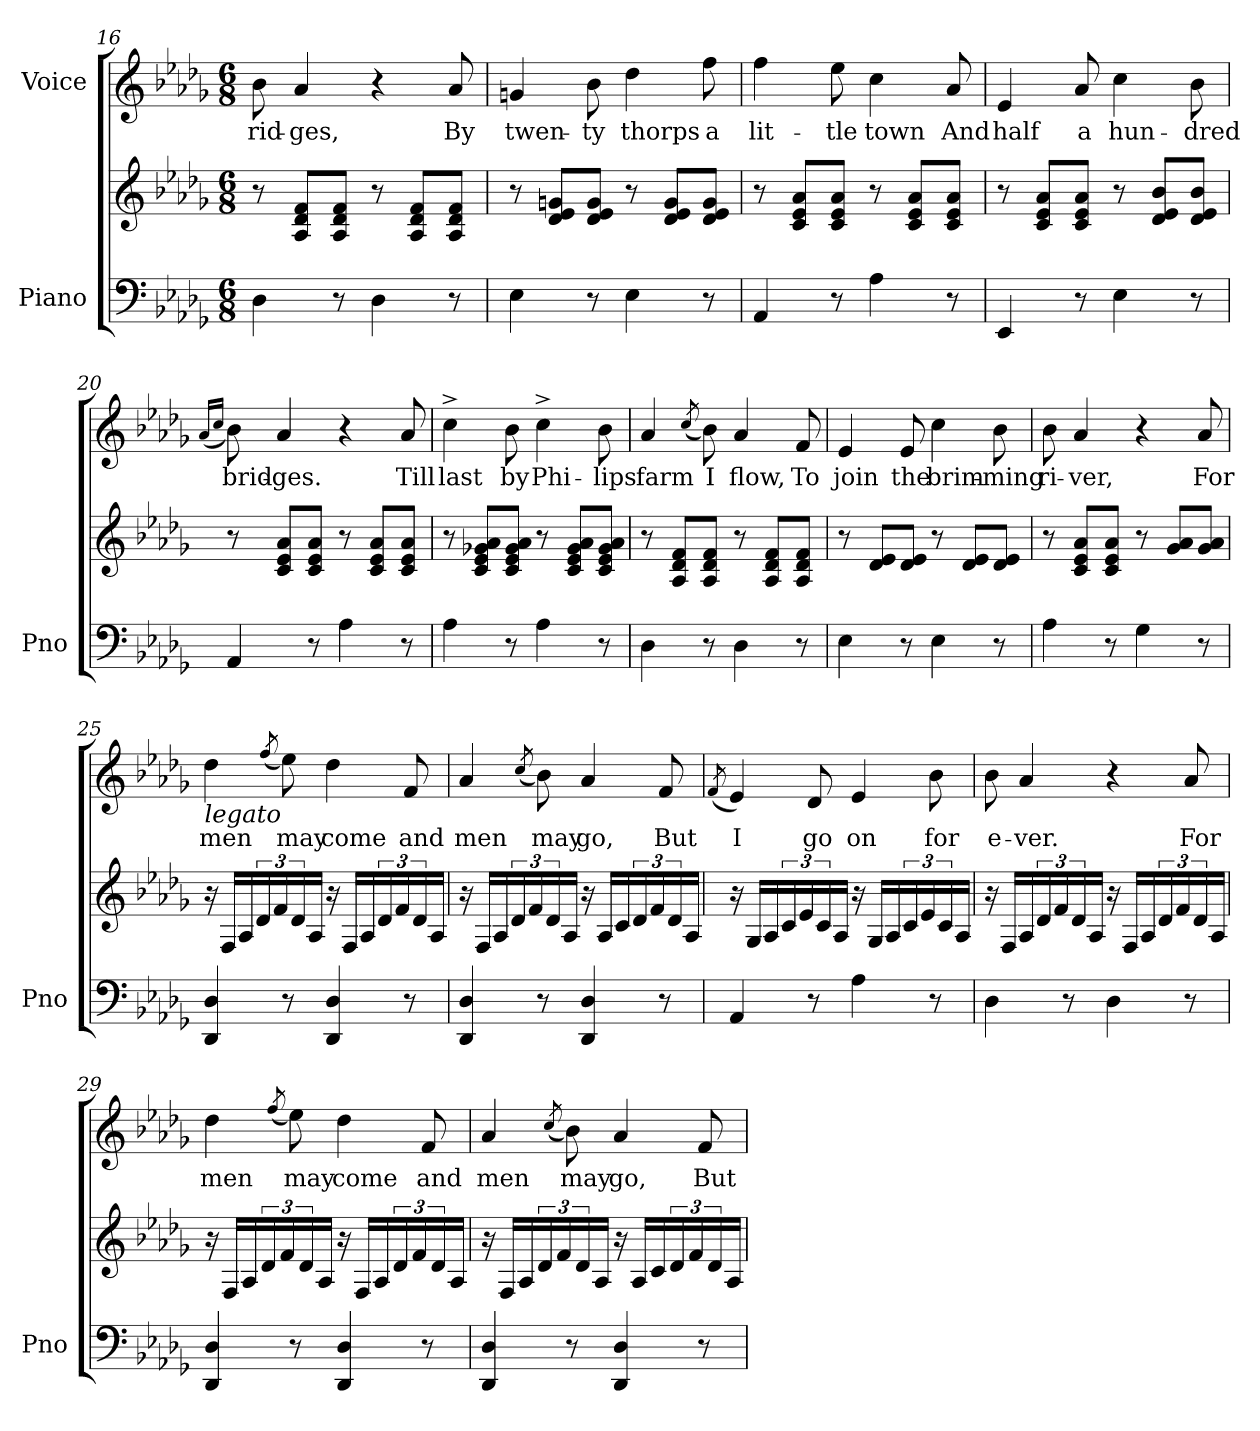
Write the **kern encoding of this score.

**kern	**kern	**kern	**text
*part2	*part2	*part1	*part1
*staff3	*staff2	*staff1	*staff1
*I"Piano	*	*I"Voice	*
*I'Pno	*	*	*
*clefF4	*clefG2	*clefG2	*
*k[b-e-a-d-g-]	*k[b-e-a-d-g-]	*k[b-e-a-d-g-]	*
*M6/8	*M6/8	*M6/8	*
=16	=16	=16	=16
!	!	!	!LO:LY:b
4D-\	8r	8b-\	rid-
!	!	!	!LO:LY:b
.	8A-/ 8d-/ 8f/L	4a-/	-ges,
8r	8A-/ 8d-/ 8f/J	.	.
4D-\	8r	4r	.
.	8A-/ 8d-/ 8f/L	.	.
!	!	!	!LO:LY:b
8r	8A-/ 8d-/ 8f/J	8a-/	By
!!LO:LB:g=z
=17	=17	=17	=17
!	!	!	!LO:LY:b
4E-\	8r	4gn/	twen-
.	8d-/ 8e-/ 8gn/L	.	.
!	!	!	!LO:LY:b
8r	8d-/ 8e-/ 8g/J	8b-\	-ty
!	!	!	!LO:LY:b
4E-\	8r	4dd-\	thorps
.	8d-/ 8e-/ 8g/L	.	.
!	!	!	!LO:LY:b
8r	8d-/ 8e-/ 8g/J	8ff\	a
=18	=18	=18	=18
!	!	!	!LO:LY:b
4AA-/	8r	4ff\	lit-
.	8c/ 8e-/ 8a-/L	.	.
!	!	!	!LO:LY:b
8r	8c/ 8e-/ 8a-/J	8ee-\	-tle
!	!	!	!LO:LY:b
4A-\	8r	4cc\	town
.	8c/ 8e-/ 8a-/L	.	.
!	!	!	!LO:LY:b
8r	8c/ 8e-/ 8a-/J	8a-/	And
=19	=19	=19	=19
!	!	!	!LO:LY:b
4EE-/	8r	4e-/	half
.	8c/ 8e-/ 8a-/L	.	.
!	!	!	!LO:LY:b
8r	8c/ 8e-/ 8a-/J	8a-/	a
!	!	!	!LO:LY:b
4E-\	8r	4cc\	hun-
.	8d-/ 8e-/ 8b-/L	.	.
!	!	!	!LO:LY:b
8r	8d-/ 8e-/ 8b-/J	8b-\	-dred
!!LO:PB:g=z
=20	=20	=20	=20
.	.	(16qa-/LL	.
.	.	16qcc/JJ	.
!	!	!	!LO:LY:b
4AA-/	8r	8b-\)	brid-
!	!	!	!LO:LY:b
.	8c/ 8e-/ 8a-/L	4a-/	-ges.
8r	8c/ 8e-/ 8a-/J	.	.
4A-\	8r	4r	.
.	8c/ 8e-/ 8a-/L	.	.
!	!	!	!LO:LY:b
8r	8c/ 8e-/ 8a-/J	8a-/	Till
=21	=21	=21	=21
!	!	!	!LO:LY:b
4A-\	8r	4cc^\	last
.	8c/ 8e-/ 8g-X/ 8a-/L	.	.
!	!	!	!LO:LY:b
8r	8c/ 8e-/ 8g-/ 8a-/J	8b-\	by
!	!	!	!LO:LY:b
4A-\	8r	4cc^\	Phi-
.	8c/ 8e-/ 8g-/ 8a-/L	.	.
!	!	!	!LO:LY:b
8r	8c/ 8e-/ 8g-/ 8a-/J	8b-\	-lips
=22	=22	=22	=22
!	!	!	!LO:LY:b
4D-\	8r	4a-/	farm
.	8A-/ 8d-/ 8f/L	.	.
.	.	(8qcc/	.
!	!	!	!LO:LY:b
8r	8A-/ 8d-/ 8f/J	8b-\)	I
!	!	!	!LO:LY:b
4D-\	8r	4a-/	flow,
.	8A-/ 8d-/ 8f/L	.	.
!	!	!	!LO:LY:b
8r	8A-/ 8d-/ 8f/J	8f/	To
!!LO:LB:g=z
=23	=23	=23	=23
!	!	!	!LO:LY:b
4E-\	8r	4e-/	join
.	8d-/ 8e-/L	.	.
!	!	!	!LO:LY:b
8r	8d-/ 8e-/J	8e-/	the
!	!	!	!LO:LY:b
4E-\	8r	4cc\	brim-
.	8d-/ 8e-/L	.	.
!	!	!	!LO:LY:b
8r	8d-/ 8e-/J	8b-\	-ming
=24	=24	=24	=24
!	!	!	!LO:LY:b
4A-\	8r	8b-\	ri-
!	!	!	!LO:LY:b
.	8c/ 8e-/ 8a-/L	4a-/	-ver,
8r	8c/ 8e-/ 8a-/J	.	.
4G-\	8r	4r	.
.	8g-/ 8a-/L	.	.
!	!	!	!LO:LY:b
8r	8g-/ 8a-/J	8a-/	For
=25	=25	=25	=25
!	!	!LO:TX:b:i:t=legato	!
!	!	!	!LO:LY:b
4DD-/ 4D-/	16r	4dd-\	men
.	16F/LL	.	.
.	16A-/	.	.
.	24d-/	.	.
.	24f/	.	.
.	.	(8qff/	.
!	!	!	!LO:LY:b
8r	.	8ee-\)	may
.	24d-/	.	.
.	16A-/JJ	.	.
!	!	!	!LO:LY:b
4DD-/ 4D-/	16r	4dd-\	come
.	16F/LL	.	.
.	16A-/	.	.
.	24d-/	.	.
.	24f/	.	.
!	!	!	!LO:LY:b
8r	.	8f/	and
.	24d-/	.	.
.	16A-/JJ	.	.
!!LO:LB:g=z
=26	=26	=26	=26
!	!	!	!LO:LY:b
4DD-/ 4D-/	16r	4a-/	men
.	16F/LL	.	.
.	16A-/	.	.
.	24d-/	.	.
.	24f/	.	.
.	.	(8qcc/	.
!	!	!	!LO:LY:b
8r	.	8b-\)	may
.	24d-/	.	.
.	16A-/JJ	.	.
!	!	!	!LO:LY:b
4DD-/ 4D-/	16r	4a-/	go,
.	16A-/LL	.	.
.	16c/	.	.
.	24d-/	.	.
.	24f/	.	.
!	!	!	!LO:LY:b
8r	.	8f/	But
.	24d-/	.	.
.	16A-/JJ	.	.
=27	=27	=27	=27
.	.	(8qf/	.
!	!	!	!LO:LY:b
4AA-/	16r	4e-/)	I
.	16G-/LL	.	.
.	16A-/	.	.
.	24c/	.	.
.	24e-/	.	.
!	!	!	!LO:LY:b
8r	.	8d-/	go
.	24c/	.	.
.	16A-/JJ	.	.
!	!	!	!LO:LY:b
4A-\	16r	4e-/	on
.	16G-/LL	.	.
.	16A-/	.	.
.	24c/	.	.
.	24e-/	.	.
!	!	!	!LO:LY:b
8r	.	8b-\	for
.	24c/	.	.
.	16A-/JJ	.	.
!!LO:LB:g=z
=28	=28	=28	=28
!	!	!	!LO:LY:b
4D-\	16r	8b-\	e-
.	16F/LL	.	.
!	!	!	!LO:LY:b
.	16A-/	4a-/	-ver.
.	24d-/	.	.
.	24f/	.	.
8r	.	.	.
.	24d-/	.	.
.	16A-/JJ	.	.
4D-\	16r	4r	.
.	16F/LL	.	.
.	16A-/	.	.
.	24d-/	.	.
.	24f/	.	.
!	!	!	!LO:LY:b
8r	.	8a-/	For
.	24d-/	.	.
.	16A-/JJ	.	.
!!LO:PB:g=z
=29	=29	=29	=29
!	!	!	!LO:LY:b
4DD-/ 4D-/	16r	4dd-\	men
.	16F/LL	.	.
.	16A-/	.	.
.	24d-/	.	.
.	24f/	.	.
.	.	(8qff/	.
!	!	!	!LO:LY:b
8r	.	8ee-\)	may
.	24d-/	.	.
.	16A-/JJ	.	.
!	!	!	!LO:LY:b
4DD-/ 4D-/	16r	4dd-\	come
.	16F/LL	.	.
.	16A-/	.	.
.	24d-/	.	.
.	24f/	.	.
!	!	!	!LO:LY:b
8r	.	8f/	and
.	24d-/	.	.
.	16A-/JJ	.	.
=30	=30	=30	=30
!	!	!	!LO:LY:b
4DD-/ 4D-/	16r	4a-/	men
.	16F/LL	.	.
.	16A-/	.	.
.	24d-/	.	.
.	24f/	.	.
.	.	(8qcc/	.
!	!	!	!LO:LY:b
8r	.	8b-\)	may
.	24d-/	.	.
.	16A-/JJ	.	.
!	!	!	!LO:LY:b
4DD-/ 4D-/	16r	4a-/	go,
.	16A-/LL	.	.
.	16c/	.	.
.	24d-/	.	.
.	24f/	.	.
!	!	!	!LO:LY:b
8r	.	8f/	But
.	24d-/	.	.
.	16A-/JJ	.	.
=	=	=	=
*-	*-	*-	*-
